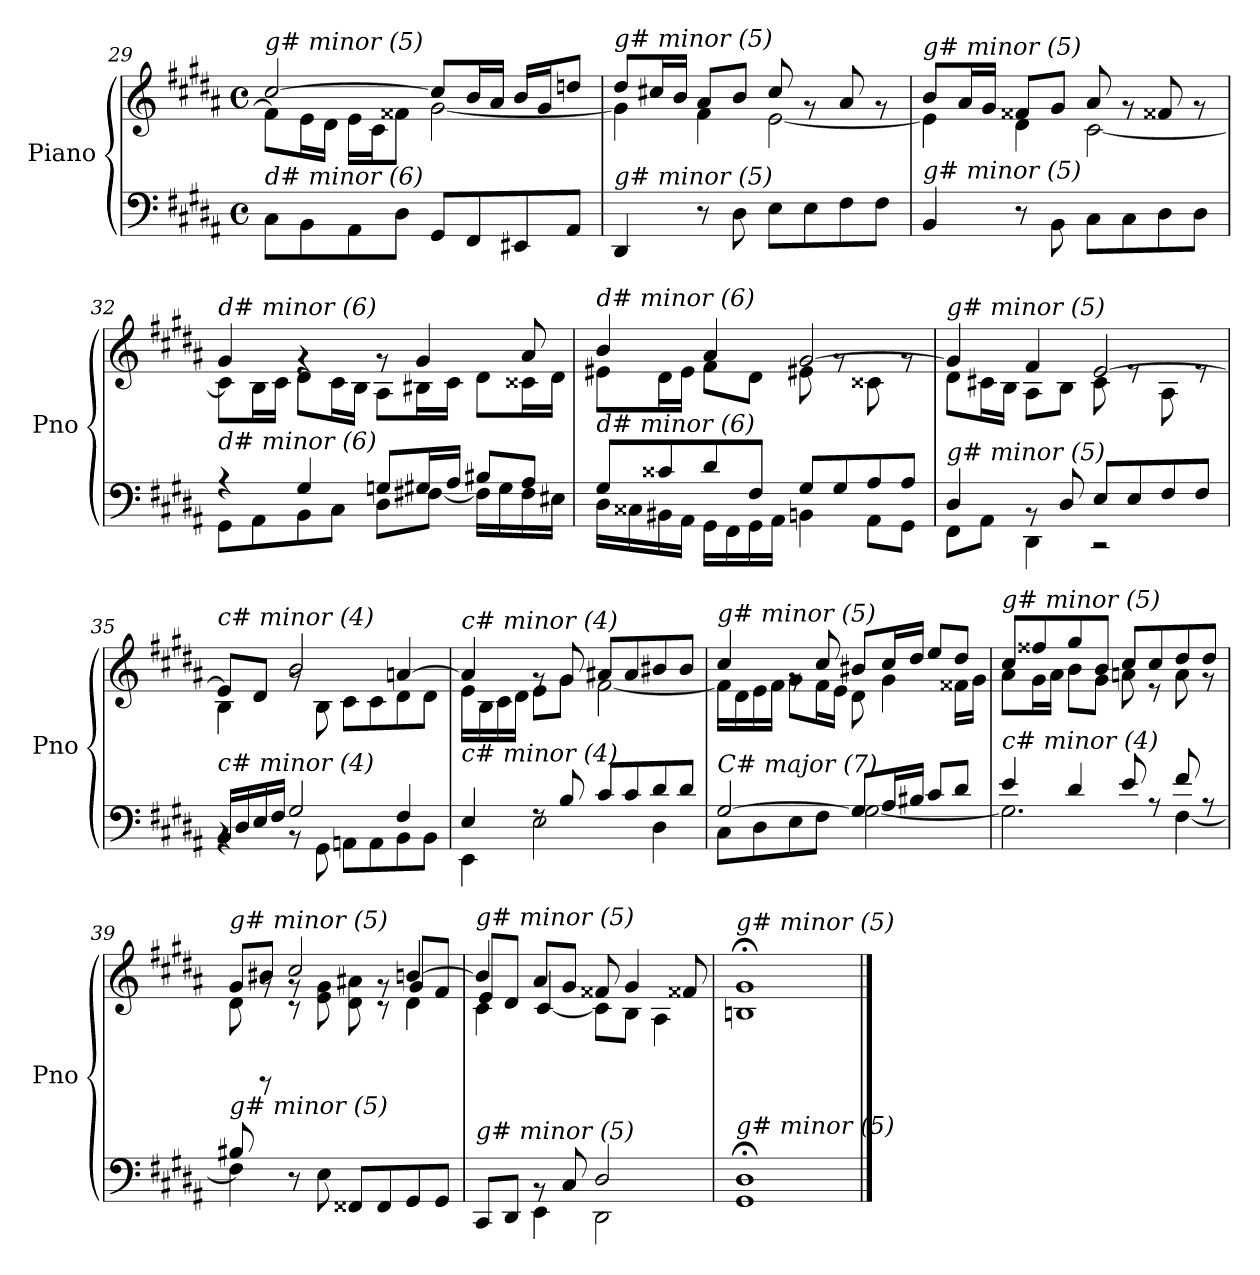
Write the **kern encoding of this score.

**kern	**kern
*part1	*part1
*staff2	*staff1
*I"Piano	*
*I'Pno	*
!!LO:LB:g=z
*clefF4	*clefG2
*k[f#c#g#d#a#]	*k[f#c#g#d#a#]
*M4/4	*M4/4
*met(c)	*met(c)
=29	=29
*	*^
!	!LO:TX:i:t=g# minor (5)	!
!LO:TX:i:t=d# minor (6)	!	!
8C#\L	[2cc#/	8f#\L]
8BB\	.	16e\L
.	.	16d#\JJ
8AA#\	.	16e\LL
.	.	16c#\J
8D#\J	.	8f##X\J
8GG#/L	8cc#/L]	[2g#\
8FF#/	16b/L	.
.	16a#/JJ	.
8EE#X/	16b/LL	.
.	16g#/J	.
8AA#/J	8ddni/J	.
!!LO:LB:g=z	!!
=30	=30	=30
!	!LO:TX:i:t=g# minor (5)	!
!LO:TX:i:t=g# minor (5)	!	!
4DD#/	8dd#/L	4g#\]
.	16cc#X/L	.
.	16b/JJ	.
8r	8a#/L	4f#\
8D#\	8b/J	.
8E\L	8cc#/	[2e\
8E\	8rg	.
8F#\	8a#/	.
8F#\J	8rg	.
=31	=31	=31
!	!LO:TX:i:t=g# minor (5)	!
!LO:TX:i:t=g# minor (5)	!	!
4BB/	8b/L	4e\]
.	16a#/L	.
.	16g#/JJ	.
8r	8f##X/L	4d#\
8BB\	8g#/J	.
8C#\L	8a#/	[2c#\
8C#\	8rg	.
8D#\	8f##X/	.
8D#\J	8rg	.
=32	=32	=32
*^	*	*
!	!	!LO:TX:i:t=d# minor (6)	!
!LO:TX:i:t=d# minor (6)	!	!	!
4r	8GG#\L	4g#/	8c#\L]
.	8AA#\	.	16B\L
.	.	.	16c#\JJ
4G#/	8BB\	4rg	8d#\L
.	8C#\J	.	16c#\L
.	.	.	16B\JJ
8Gni/L	8D#\L	8rg	8A#\L
16G#/L	[8F#X\J	4g#/	16B#X\L
16A#/JJ	.	.	16c#\JJ
8B#X/L	16F#\LL]	.	8d#\L
.	16G#\	.	.
8A#/J	16F#\	8a#/	16c##X\L
.	16E#X\JJ	.	16d#\JJ
!!LO:LB:g=z	!!
=33	=33	=33	=33
!	!	!LO:TX:i:t=d# minor (6)	!
!LO:TX:i:t=d# minor (6)	!	!	!
8G#/L	16D#\LL	4b/	8e#X\L
.	16C##X\	.	.
8c##X/	16BB#X\	.	16d#\L
.	16AA#\JJ	.	16e#\JJ
8d#/	16GG#\LL	4a#/	8f#\L
.	16FF#\	.	.
8F#/J	16GG#\	.	8d#\J
.	16AA#\JJ	.	.
8G#/L	4BBn\	[2g#/	8e#X\
8G#/	.	.	8rg
8A#/	8AA#\L	.	8c##X\
8A#/J	8GG#\J	.	8rg
=34	=34	=34	=34
!	!	!LO:TX:i:t=g# minor (5)	!
!LO:TX:i:t=g# minor (5)	!	!	!
4D#/	8FF#\L	4g#/]	8d#\L
.	8AA#\J	.	16c#X\L
.	.	.	16B\JJ
8rBB	4DD#\	4f#/	8A#\L
8D#/	.	.	8B\J
8E/L	2r	[2e/	8c#\
8E/	.	.	8re
8F#/	.	.	8A#\
8F#/J	.	.	8re
=35	=35	=35	=35
!	!	!LO:TX:i:t=c# minor (4)	!
!LO:TX:i:t=c# minor (4)	!	!	!
16BB/LL	4rBB	8e/L]	4B\
16D#/	.	.	.
16E/	.	8d#/J	.
16F#/JJ	.	.	.
2G#/	8rBB	2b/	8rg
.	8GG#\	.	8B\
.	8AAn\L	.	8c#\L
.	8AA\	.	8c#\
4F#/	8BB\	[4an/	8d#\
.	8BB\J	.	8d#\J
!!LO:LB:g=z	!!
=36	=36	=36	=36
!	!	!LO:TX:i:t=c# minor (4)	!
!LO:TX:i:t=c# minor (4)	!	!	!
4E/	4EE\	4a/]	16e\LL
.	.	.	16B\
.	.	.	16c#\
.	.	.	16d#\JJ
8rF	2E\	8rg	8e\L
8B/	.	8g#/	8g#\J
8c#/L	.	8a#X/L	[2f#\
8c#/	.	8a#/	.
8d#/	4D#\	8b#X/	.
8d#/J	.	8b#/J	.
=37	=37	=37	=37
!	!	!LO:TX:i:t=g# minor (5)	!
!LO:TX:i:t=C# major (7)	!	!	!
[2G#/	8C#\L	4cc#/	16f#\LL]
.	.	.	16d#\
.	8D#\	.	16e\
.	.	.	16f#\JJ
.	8E\	8rg	8g#\L
.	8F#\J	8cc#/	16f#\L
.	.	.	16e\JJ
8G#/L]	[2G#\	8b#X/L	8d#\
16A#/L	.	16cc#/L	4g#\
16B#X/JJ	.	16dd#/JJ	.
8c#/L	.	8ee/L	.
8d#/J	.	8dd#/J	16f##X\LL
.	.	.	16g#\JJ
=38	=38	=38	=38
!	!	!LO:TX:i:t=g# minor (5)	!
!LO:TX:i:t=c# minor (4)	!	!	!
4e/	2.G#\]	8cc#/L	8a#\L
.	.	8ff##X/	16g#\L
.	.	.	16a#\JJ
4d#/	.	8gg#/	8b\L
.	.	8b/J	8g#\J
8e/	.	8cc#/L	8an\
8rA	.	8cc#/	8r
8f#/	[4F#\	8dd#/	8a\
8rA	.	8dd#/J	8r
!!LO:PB:g=z
=39	=39	=39	=39
*	*^	*^	*^
!	!	!	!LO:TX:i:t=g# minor (5)	!	!	!
!LO:TX:i:t=g# minor (5)	!	!	!	!	!	!
8B#X/	4ryy	4F#\]	8g#/L	8d#\	8ryy	4ryy
4ryy	.	.	8b#X/J	8rg	8rCC	.
.	8r	2.ryy	2cc#/	8rg	8rc	2.ryy
4ryy	8E\	.	.	8e\ 8g#\	4ryy	.
.	8FF##X/L	.	.	8d#\ 8a#X\	.	.
4.ryy	8FF##/	.	.	8rg	8rc	.
.	8GG#/	.	[4bn/	4d#\	8g#/L	.
.	8GG#/J	.	.	.	8f#/J	.
=40	=40	=40	=40	=40	=40	=40
!	!	!	!LO:TX:i:t=g# minor (5)	!	!	!
!LO:TX:i:t=g# minor (5)	!	!	!	!	!	!
4ryy	8CC#/L	4ryy	4b/]	4c#\	8e/L	4ryy
.	8DD#/J	.	.	.	8d#/J	.
2.ryy	8rBB	4EE\	8a#/L	[4c#/	2.ryy	2.ryy
.	8C#/	.	8g#/J	.	.	.
.	2D#/	2DD#\	8f##X/	8c#\L]	.	.
.	.	.	4g#/	8B\J	.	.
.	.	.	.	4A#\	.	.
.	.	.	8f##X/	.	.	.
*v	*v	*v	*	*	*	*
*	*v	*v	*v	*v
=41	=41
!	!LO:TX:i:t=g# minor (5)
!LO:TX:i:t=g# minor (5)	!
1GG#; 1D#;	1Bn;< 1g#;<
==	==
*-	*-
